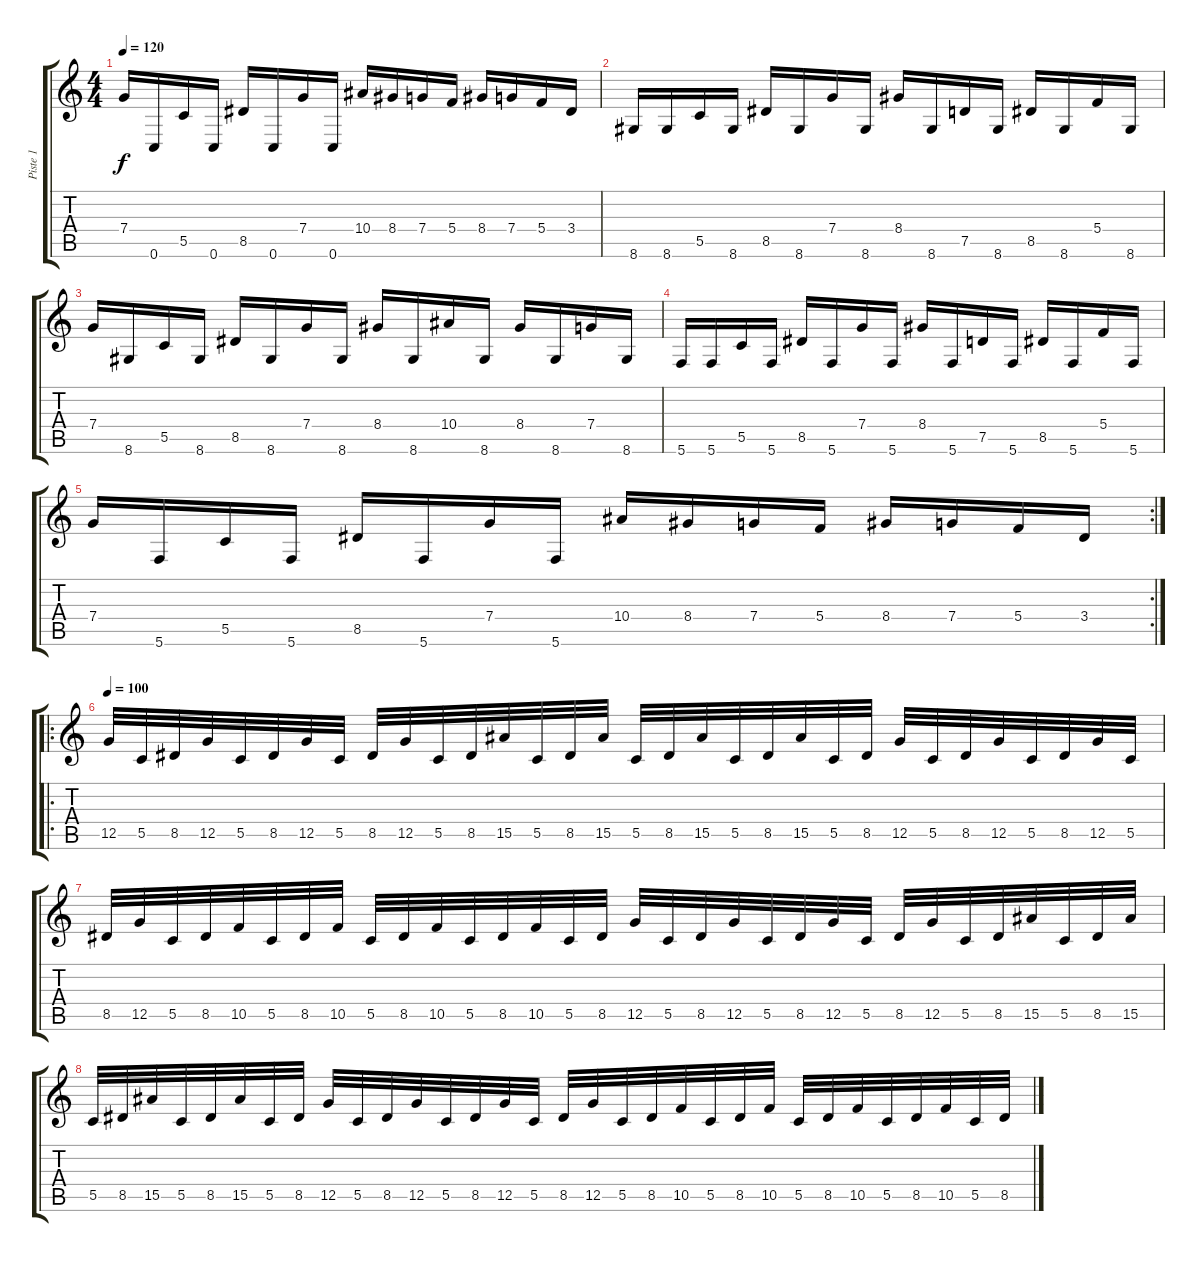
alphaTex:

\track ("Piste 1" "Piste 1") {instrument distortionguitar}
\staff {score tabs}
\tuning (D4 A3 F3 C3 G2 C2) {hide}
\ts (4 4)
\tempo 120
\clef g2
\ks c
7.4.16{dy f} 0.6.16 5.5.16 0.6.16 8.5.16 0.6.16 7.4.16 0.6.16 10.4.16 8.4.16 7.4.16 5.4.16 8.4.16 7.4.16 5.4.16 3.4.16 |
8.6.16 8.6.16 5.5.16 8.6.16 8.5.16 8.6.16 7.4.16 8.6.16 8.4.16 8.6.16 7.5.16 8.6.16 8.5.16 8.6.16 5.4.16 8.6.16 |
7.4.16 8.6.16 5.5.16 8.6.16 8.5.16 8.6.16 7.4.16 8.6.16 8.4.16 8.6.16 10.4.16 8.6.16 8.4.16 8.6.16 7.4.16 8.6.16 |
5.6.16 5.6.16 5.5.16 5.6.16 8.5.16 5.6.16 7.4.16 5.6.16 8.4.16 5.6.16 7.5.16 5.6.16 8.5.16 5.6.16 5.4.16 5.6.16 |
\rc 2
7.4.16 5.6.16 5.5.16 5.6.16 8.5.16 5.6.16 7.4.16 5.6.16 10.4.16 8.4.16 7.4.16 5.4.16 8.4.16 7.4.16 5.4.16 3.4.16 |
\ro
\tempo 100
12.5.32 5.5.32 8.5.32 12.5.32 5.5.32 8.5.32 12.5.32 5.5.32 8.5.32 12.5.32 5.5.32 8.5.32 15.5.32 5.5.32 8.5.32 15.5.32 5.5.32 8.5.32 15.5.32 5.5.32 8.5.32 15.5.32 5.5.32 8.5.32 12.5.32 5.5.32 8.5.32 12.5.32 5.5.32 8.5.32 12.5.32 5.5.32 |
8.5.32 12.5.32 5.5.32 8.5.32 10.5.32 5.5.32 8.5.32 10.5.32 5.5.32 8.5.32 10.5.32 5.5.32 8.5.32 10.5.32 5.5.32 8.5.32 12.5.32 5.5.32 8.5.32 12.5.32 5.5.32 8.5.32 12.5.32 5.5.32 8.5.32 12.5.32 5.5.32 8.5.32 15.5.32 5.5.32 8.5.32 15.5.32 |
5.5.32 8.5.32 15.5.32 5.5.32 8.5.32 15.5.32 5.5.32 8.5.32 12.5.32 5.5.32 8.5.32 12.5.32 5.5.32 8.5.32 12.5.32 5.5.32 8.5.32 12.5.32 5.5.32 8.5.32 10.5.32 5.5.32 8.5.32 10.5.32 5.5.32 8.5.32 10.5.32 5.5.32 8.5.32 10.5.32 5.5.32 8.5.32
